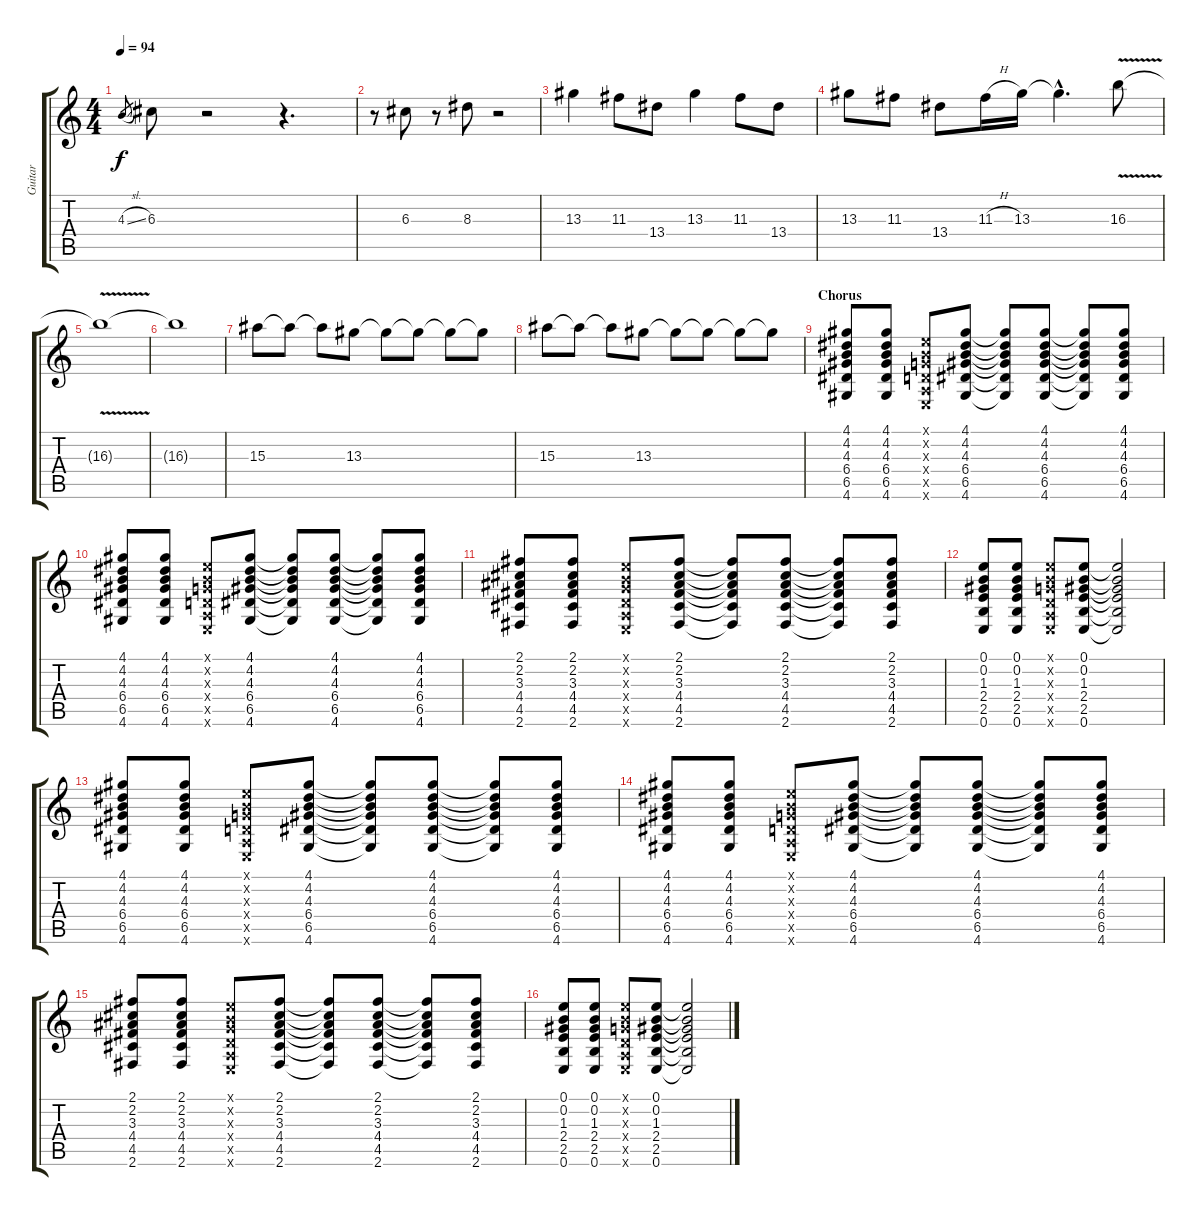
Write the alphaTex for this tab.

\track ("Guitar" "Guitar") {instrument electricguitarjazz}
\staff {score tabs}
\tuning (E4 B3 G3 D3 A2 E2) {hide}
\ts (4 4)
\tempo 94
\clef g2
\ks c
4.3{sl}.8{gr dy f} 6.3.8 r.2 r.4{d} |
r.8 6.3.8 r.8 8.3.8 r.2 |
13.3.4 11.3.8 13.4.8 13.3.4 11.3.8 13.4.8 |
13.3.8 11.3.8 13.4.8 11.3{h}.16 13.3.16 13.3{hac t}.4{d} 16.3{v}.8 |
16.3{t}.1 |
16.3{t}.1 |
15.3.8 15.3{t}.8 15.3{t}.8 13.3.8 13.3{t}.8 13.3{t}.8 13.3{t}.8 13.3{t}.8 |
15.3.8 15.3{t}.8 15.3{t}.8 13.3.8 13.3{t}.8 13.3{t}.8 13.3{t}.8 13.3{t}.8 |
\section ("" "Chorus")
(4.1 4.2 4.3 6.4 6.5 4.6).8 (4.1 4.2 4.3 6.4 6.5 4.6).8 (0.1{x} 0.2{x} 0.3{x} 0.4{x} 0.5{x} 0.6{x}).8 (4.1 4.2 4.3 6.4 6.5 4.6).8 (4.1{t} 4.2{t} 4.3{t} 6.4{t} 6.5{t} 4.6{t}).8 (4.1 4.2 4.3 6.4 6.5 4.6).8 (4.1{t} 4.2{t} 4.3{t} 6.4{t} 6.5{t} 4.6{t}).8 (4.1 4.2 4.3 6.4 6.5 4.6).8 |
(4.1 4.2 4.3 6.4 6.5 4.6).8 (4.1 4.2 4.3 6.4 6.5 4.6).8 (0.1{x} 0.2{x} 0.3{x} 0.4{x} 0.5{x} 0.6{x}).8 (4.1 4.2 4.3 6.4 6.5 4.6).8 (4.1{t} 4.2{t} 4.3{t} 6.4{t} 6.5{t} 4.6{t}).8 (4.1 4.2 4.3 6.4 6.5 4.6).8 (4.1{t} 4.2{t} 4.3{t} 6.4{t} 6.5{t} 4.6{t}).8 (4.1 4.2 4.3 6.4 6.5 4.6).8 |
(2.1 2.2 3.3 4.4 4.5 2.6).8 (2.1 2.2 3.3 4.4 4.5 2.6).8 (0.1{x} 0.2{x} 0.3{x} 0.4{x} 0.5{x} 0.6{x}).8 (2.1 2.2 3.3 4.4 4.5 2.6).8 (2.1{t} 2.2{t} 3.3{t} 4.4{t} 4.5{t} 2.6{t}).8 (2.1 2.2 3.3 4.4 4.5 2.6).8 (2.1{t} 2.2{t} 3.3{t} 4.4{t} 4.5{t} 2.6{t}).8 (2.1 2.2 3.3 4.4 4.5 2.6).8 |
(0.1 0.2 1.3 2.4 2.5 0.6).8 (0.1 0.2 1.3 2.4 2.5 0.6).8 (0.1{x} 0.2{x} 0.3{x} 0.4{x} 0.5{x} 0.6{x}).8 (0.1 0.2 1.3 2.4 2.5 0.6).8 (0.1{t} 0.2{t} 1.3{t} 2.4{t} 2.5{t} 0.6{t}).2 |
(4.1 4.2 4.3 6.4 6.5 4.6).8 (4.1 4.2 4.3 6.4 6.5 4.6).8 (0.1{x} 0.2{x} 0.3{x} 0.4{x} 0.5{x} 0.6{x}).8 (4.1 4.2 4.3 6.4 6.5 4.6).8 (4.1{t} 4.2{t} 4.3{t} 6.4{t} 6.5{t} 4.6{t}).8 (4.1 4.2 4.3 6.4 6.5 4.6).8 (4.1{t} 4.2{t} 4.3{t} 6.4{t} 6.5{t} 4.6{t}).8 (4.1 4.2 4.3 6.4 6.5 4.6).8 |
(4.1 4.2 4.3 6.4 6.5 4.6).8 (4.1 4.2 4.3 6.4 6.5 4.6).8 (0.1{x} 0.2{x} 0.3{x} 0.4{x} 0.5{x} 0.6{x}).8 (4.1 4.2 4.3 6.4 6.5 4.6).8 (4.1{t} 4.2{t} 4.3{t} 6.4{t} 6.5{t} 4.6{t}).8 (4.1 4.2 4.3 6.4 6.5 4.6).8 (4.1{t} 4.2{t} 4.3{t} 6.4{t} 6.5{t} 4.6{t}).8 (4.1 4.2 4.3 6.4 6.5 4.6).8 |
(2.1 2.2 3.3 4.4 4.5 2.6).8 (2.1 2.2 3.3 4.4 4.5 2.6).8 (0.1{x} 0.2{x} 0.3{x} 0.4{x} 0.5{x} 0.6{x}).8 (2.1 2.2 3.3 4.4 4.5 2.6).8 (2.1{t} 2.2{t} 3.3{t} 4.4{t} 4.5{t} 2.6{t}).8 (2.1 2.2 3.3 4.4 4.5 2.6).8 (2.1{t} 2.2{t} 3.3{t} 4.4{t} 4.5{t} 2.6{t}).8 (2.1 2.2 3.3 4.4 4.5 2.6).8 |
(0.1 0.2 1.3 2.4 2.5 0.6).8 (0.1 0.2 1.3 2.4 2.5 0.6).8 (0.1{x} 0.2{x} 0.3{x} 0.4{x} 0.5{x} 0.6{x}).8 (0.1 0.2 1.3 2.4 2.5 0.6).8 (0.1{t} 0.2{t} 1.3{t} 2.4{t} 2.5{t} 0.6{t}).2
